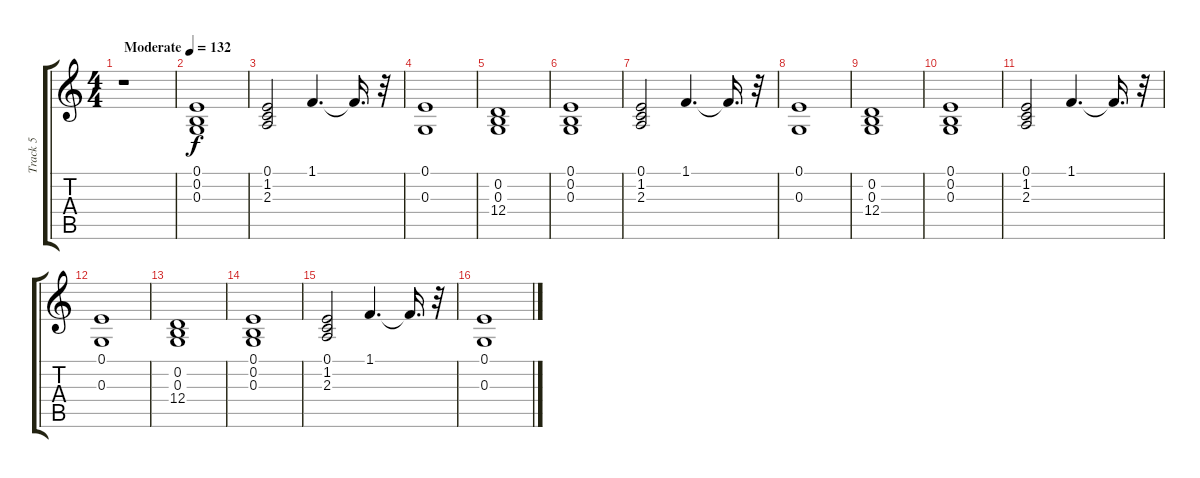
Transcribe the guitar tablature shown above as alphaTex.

\track ("Track 5" "Track 5") {instrument stringensemble2}
\staff {score tabs}
\tuning (E4 B3 G3 D3 A2 E2) {hide}
\ts (4 4)
\tempo (132 "Moderate")
\clef g2
\ks c
r.1{dy f instrument stringensemble2} |
(0.1 0.2 0.3).1 |
(0.1 1.2 2.3).2 1.1.4{d} 1.1{t}.16{d} r.32 |
(0.1 0.3).1 |
(0.2 0.3 12.4).1 |
(0.1 0.2 0.3).1 |
(0.1 1.2 2.3).2 1.1.4{d} 1.1{t}.16{d} r.32 |
(0.1 0.3).1 |
(0.2 0.3 12.4).1 |
(0.1 0.2 0.3).1 |
(0.1 1.2 2.3).2 1.1.4{d} 1.1{t}.16{d} r.32 |
(0.1 0.3).1 |
(0.2 0.3 12.4).1 |
(0.1 0.2 0.3).1 |
(0.1 1.2 2.3).2 1.1.4{d} 1.1{t}.16{d} r.32 |
(0.1 0.3).1
